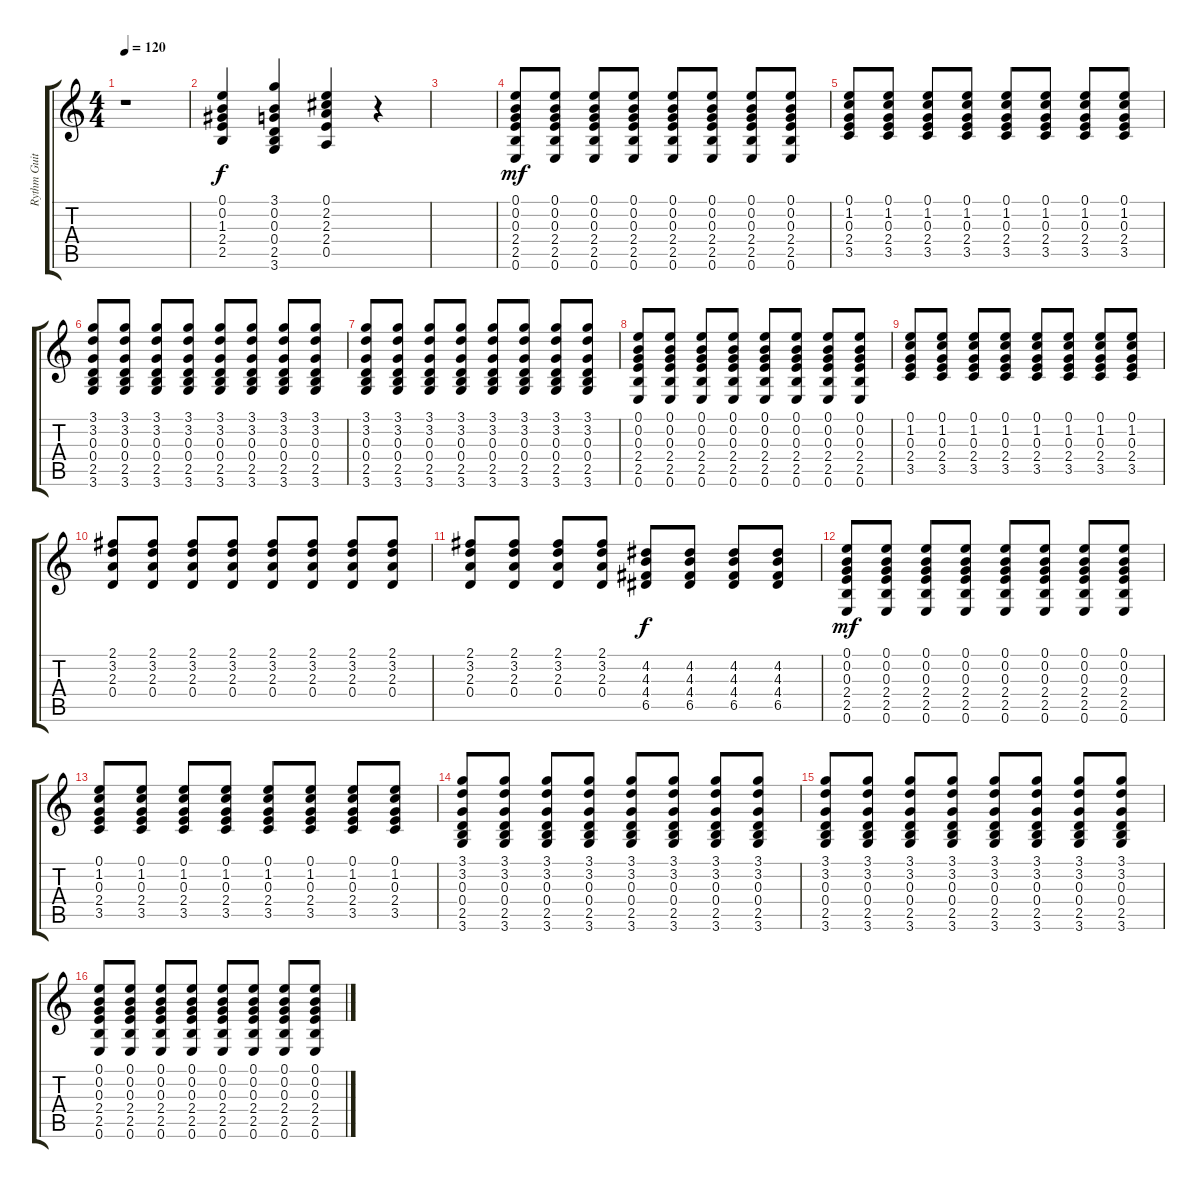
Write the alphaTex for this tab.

\track ("Rythm Guitar" "Rythm Guit") {instrument distortionguitar}
\staff {score tabs}
\tuning (E4 B3 G3 D3 A2 E2) {hide}
\ts (4 4)
\tempo 120
\clef g2
\ks c
r.1{dy f} |
(0.1 0.2 1.3 2.4 2.5).4 (3.1 0.2 0.3 0.4 2.5 3.6).4 (0.1 2.2 2.3 2.4 0.5).4 r.4 |
|
(0.1 0.2 0.3 2.4 2.5 0.6).8{dy mf} (0.1 0.2 0.3 2.4 2.5 0.6).8 (0.1 0.2 0.3 2.4 2.5 0.6).8 (0.1 0.2 0.3 2.4 2.5 0.6).8 (0.1 0.2 0.3 2.4 2.5 0.6).8 (0.1 0.2 0.3 2.4 2.5 0.6).8 (0.1 0.2 0.3 2.4 2.5 0.6).8 (0.1 0.2 0.3 2.4 2.5 0.6).8 |
(0.1 1.2 0.3 2.4 3.5).8 (0.1 1.2 0.3 2.4 3.5).8 (0.1 1.2 0.3 2.4 3.5).8 (0.1 1.2 0.3 2.4 3.5).8 (0.1 1.2 0.3 2.4 3.5).8 (0.1 1.2 0.3 2.4 3.5).8 (0.1 1.2 0.3 2.4 3.5).8 (0.1 1.2 0.3 2.4 3.5).8 |
(3.1 3.2 0.3 0.4 2.5 3.6).8 (3.1 3.2 0.3 0.4 2.5 3.6).8 (3.1 3.2 0.3 0.4 2.5 3.6).8 (3.1 3.2 0.3 0.4 2.5 3.6).8 (3.1 3.2 0.3 0.4 2.5 3.6).8 (3.1 3.2 0.3 0.4 2.5 3.6).8 (3.1 3.2 0.3 0.4 2.5 3.6).8 (3.1 3.2 0.3 0.4 2.5 3.6).8 |
(3.1 3.2 0.3 0.4 2.5 3.6).8 (3.1 3.2 0.3 0.4 2.5 3.6).8 (3.1 3.2 0.3 0.4 2.5 3.6).8 (3.1 3.2 0.3 0.4 2.5 3.6).8 (3.1 3.2 0.3 0.4 2.5 3.6).8 (3.1 3.2 0.3 0.4 2.5 3.6).8 (3.1 3.2 0.3 0.4 2.5 3.6).8 (3.1 3.2 0.3 0.4 2.5 3.6).8 |
(0.1 0.2 0.3 2.4 2.5 0.6).8 (0.1 0.2 0.3 2.4 2.5 0.6).8 (0.1 0.2 0.3 2.4 2.5 0.6).8 (0.1 0.2 0.3 2.4 2.5 0.6).8 (0.1 0.2 0.3 2.4 2.5 0.6).8 (0.1 0.2 0.3 2.4 2.5 0.6).8 (0.1 0.2 0.3 2.4 2.5 0.6).8 (0.1 0.2 0.3 2.4 2.5 0.6).8 |
(0.1 1.2 0.3 2.4 3.5).8 (0.1 1.2 0.3 2.4 3.5).8 (0.1 1.2 0.3 2.4 3.5).8 (0.1 1.2 0.3 2.4 3.5).8 (0.1 1.2 0.3 2.4 3.5).8 (0.1 1.2 0.3 2.4 3.5).8 (0.1 1.2 0.3 2.4 3.5).8 (0.1 1.2 0.3 2.4 3.5).8 |
(2.1 3.2 2.3 0.4).8 (2.1 3.2 2.3 0.4).8 (2.1 3.2 2.3 0.4).8 (2.1 3.2 2.3 0.4).8 (2.1 3.2 2.3 0.4).8 (2.1 3.2 2.3 0.4).8 (2.1 3.2 2.3 0.4).8 (2.1 3.2 2.3 0.4).8 |
(2.1 3.2 2.3 0.4).8 (2.1 3.2 2.3 0.4).8 (2.1 3.2 2.3 0.4).8 (2.1 3.2 2.3 0.4).8 (4.2 4.3 4.4 6.5).8{dy f} (4.2 4.3 4.4 6.5).8 (4.2 4.3 4.4 6.5).8 (4.2 4.3 4.4 6.5).8 |
(0.1 0.2 0.3 2.4 2.5 0.6).8{dy mf} (0.1 0.2 0.3 2.4 2.5 0.6).8 (0.1 0.2 0.3 2.4 2.5 0.6).8 (0.1 0.2 0.3 2.4 2.5 0.6).8 (0.1 0.2 0.3 2.4 2.5 0.6).8 (0.1 0.2 0.3 2.4 2.5 0.6).8 (0.1 0.2 0.3 2.4 2.5 0.6).8 (0.1 0.2 0.3 2.4 2.5 0.6).8 |
(0.1 1.2 0.3 2.4 3.5).8 (0.1 1.2 0.3 2.4 3.5).8 (0.1 1.2 0.3 2.4 3.5).8 (0.1 1.2 0.3 2.4 3.5).8 (0.1 1.2 0.3 2.4 3.5).8 (0.1 1.2 0.3 2.4 3.5).8 (0.1 1.2 0.3 2.4 3.5).8 (0.1 1.2 0.3 2.4 3.5).8 |
(3.1 3.2 0.3 0.4 2.5 3.6).8 (3.1 3.2 0.3 0.4 2.5 3.6).8 (3.1 3.2 0.3 0.4 2.5 3.6).8 (3.1 3.2 0.3 0.4 2.5 3.6).8 (3.1 3.2 0.3 0.4 2.5 3.6).8 (3.1 3.2 0.3 0.4 2.5 3.6).8 (3.1 3.2 0.3 0.4 2.5 3.6).8 (3.1 3.2 0.3 0.4 2.5 3.6).8 |
(3.1 3.2 0.3 0.4 2.5 3.6).8 (3.1 3.2 0.3 0.4 2.5 3.6).8 (3.1 3.2 0.3 0.4 2.5 3.6).8 (3.1 3.2 0.3 0.4 2.5 3.6).8 (3.1 3.2 0.3 0.4 2.5 3.6).8 (3.1 3.2 0.3 0.4 2.5 3.6).8 (3.1 3.2 0.3 0.4 2.5 3.6).8 (3.1 3.2 0.3 0.4 2.5 3.6).8 |
(0.1 0.2 0.3 2.4 2.5 0.6).8 (0.1 0.2 0.3 2.4 2.5 0.6).8 (0.1 0.2 0.3 2.4 2.5 0.6).8 (0.1 0.2 0.3 2.4 2.5 0.6).8 (0.1 0.2 0.3 2.4 2.5 0.6).8 (0.1 0.2 0.3 2.4 2.5 0.6).8 (0.1 0.2 0.3 2.4 2.5 0.6).8 (0.1 0.2 0.3 2.4 2.5 0.6).8
